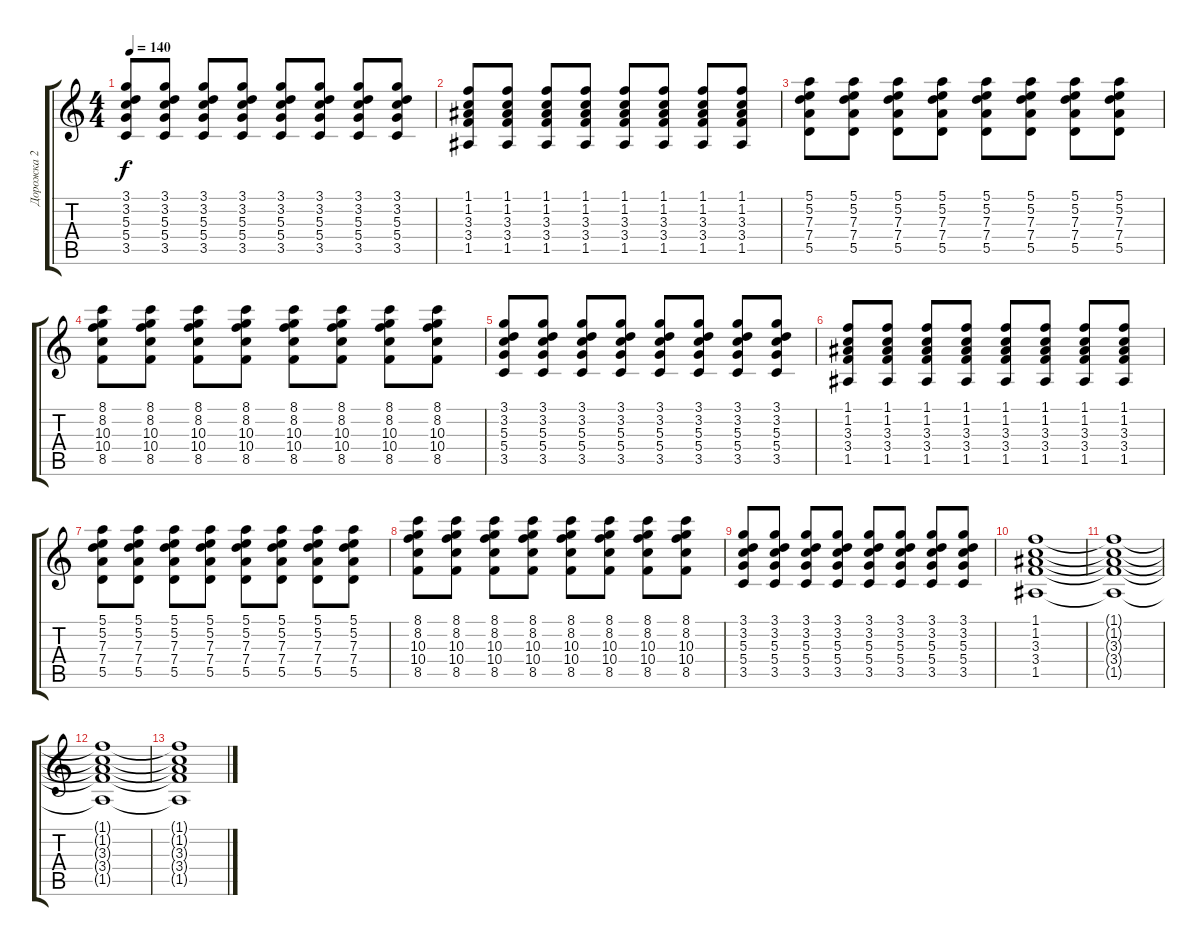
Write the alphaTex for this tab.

\track ("Дорожка 2" "Дорожка 2") {instrument overdrivenguitar}
\staff {score tabs}
\tuning (E4 B3 G3 D3 A2 D2) {hide}
\ts (4 4)
\tempo 140
\clef g2
\ks c
(3.1 3.2 5.3 5.4 3.5).8{dy f} (3.1 3.2 5.3 5.4 3.5).8 (3.1 3.2 5.3 5.4 3.5).8 (3.1 3.2 5.3 5.4 3.5).8 (3.1 3.2 5.3 5.4 3.5).8 (3.1 3.2 5.3 5.4 3.5).8 (3.1 3.2 5.3 5.4 3.5).8 (3.1 3.2 5.3 5.4 3.5).8 |
(1.1 1.2 3.3 3.4 1.5).8 (1.1 1.2 3.3 3.4 1.5).8 (1.1 1.2 3.3 3.4 1.5).8 (1.1 1.2 3.3 3.4 1.5).8 (1.1 1.2 3.3 3.4 1.5).8 (1.1 1.2 3.3 3.4 1.5).8 (1.1 1.2 3.3 3.4 1.5).8 (1.1 1.2 3.3 3.4 1.5).8 |
(5.1 5.2 7.3 7.4 5.5).8 (5.1 5.2 7.3 7.4 5.5).8 (5.1 5.2 7.3 7.4 5.5).8 (5.1 5.2 7.3 7.4 5.5).8 (5.1 5.2 7.3 7.4 5.5).8 (5.1 5.2 7.3 7.4 5.5).8 (5.1 5.2 7.3 7.4 5.5).8 (5.1 5.2 7.3 7.4 5.5).8 |
(8.1 8.2 10.3 10.4 8.5).8 (8.1 8.2 10.3 10.4 8.5).8 (8.1 8.2 10.3 10.4 8.5).8 (8.1 8.2 10.3 10.4 8.5).8 (8.1 8.2 10.3 10.4 8.5).8 (8.1 8.2 10.3 10.4 8.5).8 (8.1 8.2 10.3 10.4 8.5).8 (8.1 8.2 10.3 10.4 8.5).8 |
(3.1 3.2 5.3 5.4 3.5).8 (3.1 3.2 5.3 5.4 3.5).8 (3.1 3.2 5.3 5.4 3.5).8 (3.1 3.2 5.3 5.4 3.5).8 (3.1 3.2 5.3 5.4 3.5).8 (3.1 3.2 5.3 5.4 3.5).8 (3.1 3.2 5.3 5.4 3.5).8 (3.1 3.2 5.3 5.4 3.5).8 |
(1.1 1.2 3.3 3.4 1.5).8 (1.1 1.2 3.3 3.4 1.5).8 (1.1 1.2 3.3 3.4 1.5).8 (1.1 1.2 3.3 3.4 1.5).8 (1.1 1.2 3.3 3.4 1.5).8 (1.1 1.2 3.3 3.4 1.5).8 (1.1 1.2 3.3 3.4 1.5).8 (1.1 1.2 3.3 3.4 1.5).8 |
(5.1 5.2 7.3 7.4 5.5).8 (5.1 5.2 7.3 7.4 5.5).8 (5.1 5.2 7.3 7.4 5.5).8 (5.1 5.2 7.3 7.4 5.5).8 (5.1 5.2 7.3 7.4 5.5).8 (5.1 5.2 7.3 7.4 5.5).8 (5.1 5.2 7.3 7.4 5.5).8 (5.1 5.2 7.3 7.4 5.5).8 |
(8.1 8.2 10.3 10.4 8.5).8 (8.1 8.2 10.3 10.4 8.5).8 (8.1 8.2 10.3 10.4 8.5).8 (8.1 8.2 10.3 10.4 8.5).8 (8.1 8.2 10.3 10.4 8.5).8 (8.1 8.2 10.3 10.4 8.5).8 (8.1 8.2 10.3 10.4 8.5).8 (8.1 8.2 10.3 10.4 8.5).8 |
(3.1 3.2 5.3 5.4 3.5).8 (3.1 3.2 5.3 5.4 3.5).8 (3.1 3.2 5.3 5.4 3.5).8 (3.1 3.2 5.3 5.4 3.5).8 (3.1 3.2 5.3 5.4 3.5).8 (3.1 3.2 5.3 5.4 3.5).8 (3.1 3.2 5.3 5.4 3.5).8 (3.1 3.2 5.3 5.4 3.5).8 |
(1.1 1.2 3.3 3.4 1.5).1 |
(1.1{t} 1.2{t} 3.3{t} 3.4{t} 1.5{t}).1 |
(1.1{t} 1.2{t} 3.3{t} 3.4{t} 1.5{t}).1 |
(1.1{t} 1.2{t} 3.3{t} 3.4{t} 1.5{t}).1
